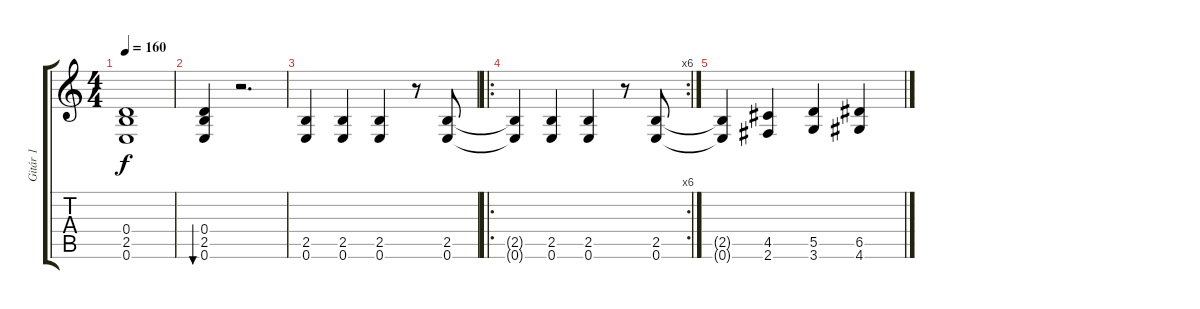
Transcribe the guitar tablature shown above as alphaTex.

\track ("Gitár 1" "Gitár 1") {instrument distortionguitar}
\staff {score tabs}
\tuning (E4 B3 G3 D3 A2 E2) {hide}
\ts (4 4)
\tempo 160
\clef g2
\ks c
(0.4{t} 2.5{t} 0.6{t}).1{dy f} |
(0.4 2.5 0.6).4{bu 480} r.2{d} |
(2.5 0.6).4 (2.5 0.6).4 (2.5 0.6).4 r.8 (2.5 0.6).8 |
\ro
\rc 6
(2.5{t} 0.6{t}).4 (2.5 0.6).4 (2.5 0.6).4 r.8 (2.5 0.6).8 |
(2.5{t} 0.6{t}).4 (4.5 2.6).4 (5.5 3.6).4 (6.5 4.6).4
